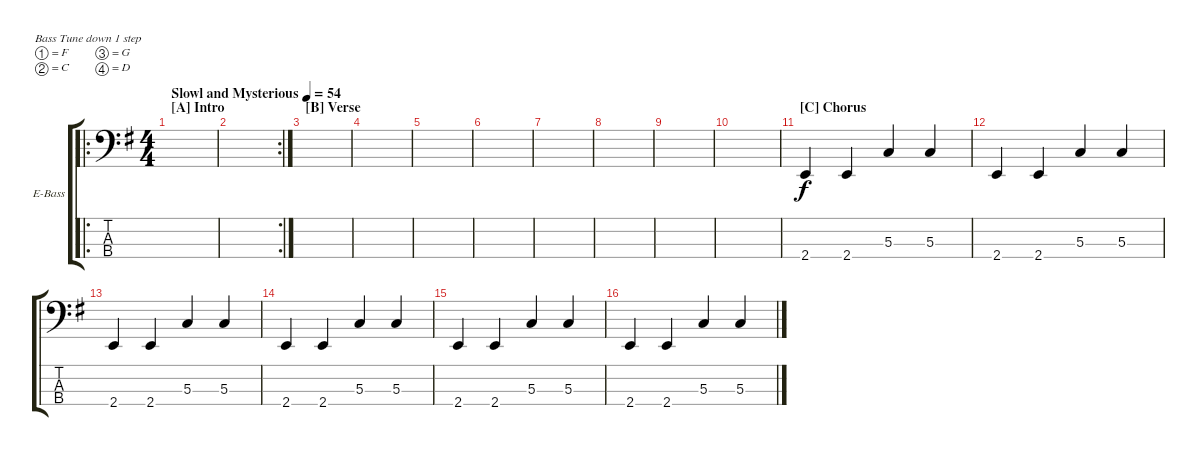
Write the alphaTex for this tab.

\bracketExtendMode groupsimilarinstruments
\firstSystemTrackNameOrientation horizontal
\otherSystemsTrackNameOrientation horizontal
\track ("Electric Bass" "E-Bass") {instrument electricbassfinger}
\staff {score tabs}
\tuning (F2 C2 G1 D1)
\ro
\ts (4 4)
\section ("A" "Intro")
\tempo (54 "Slowl and Mysterious")
\clef f4
\scale
1.08575
\ks g
|
\rc 2
\scale
0.91425 |
\section ("B" "Verse")
\scale
1.05549 |
\scale
0.944515 |
\scale
1.05549 |
\scale
0.944515 |
\scale
1.05549 |
\scale
0.944515 |
\scale
1.05549 |
\scale
0.944515 |
\section ("C" "Chorus")
\scale
1.05549 2.4.4 2.4.4 5.3.4 5.3.4 |
\scale
0.944515 2.4.4 2.4.4 5.3.4 5.3.4 |
\scale
1.05549 2.4.4 2.4.4 5.3.4 5.3.4 |
\scale
0.944515 2.4.4 2.4.4 5.3.4 5.3.4 |
\scale
1.05549 2.4.4 2.4.4 5.3.4 5.3.4 |
\scale
0.944515 2.4.4 2.4.4 5.3.4 5.3.4
